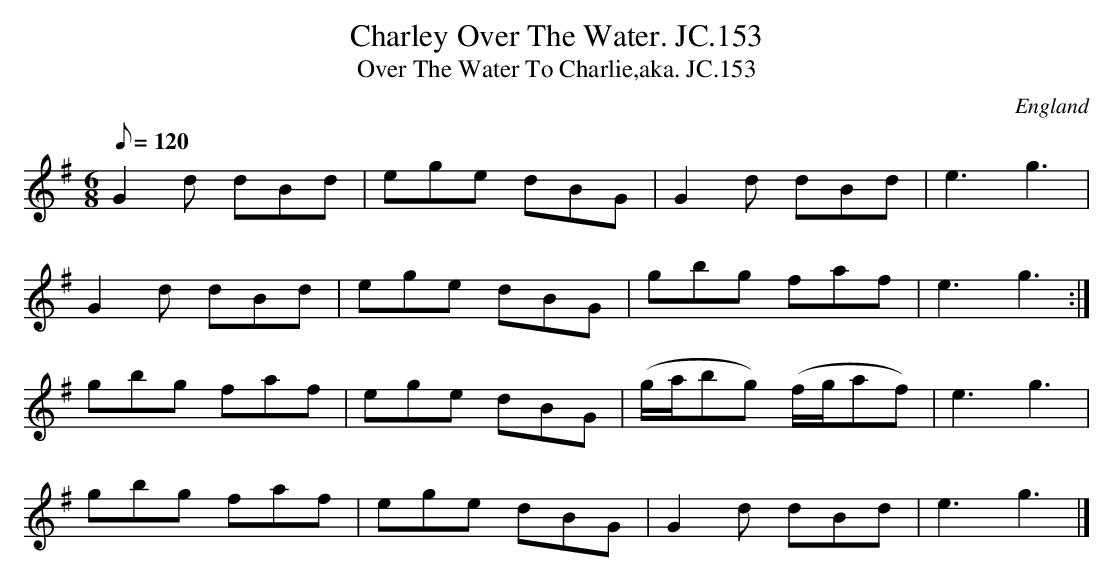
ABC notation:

X:1
T:Charley Over The Water. JC.153
T:Over The Water To Charlie,aka. JC.153
M:6/8
L:1/8
Q:120
O:England
K:G
G2d dBd|ege dBG|G2d dBd|e3g3|!
G2d dBd|ege dBG|gbg faf|e3g3:|!
gbg faf|ege dBG|(g/a/bg) (f/g/af)|e3g3|!
gbg faf|ege dBG|G2d dBd|e3g3|]
